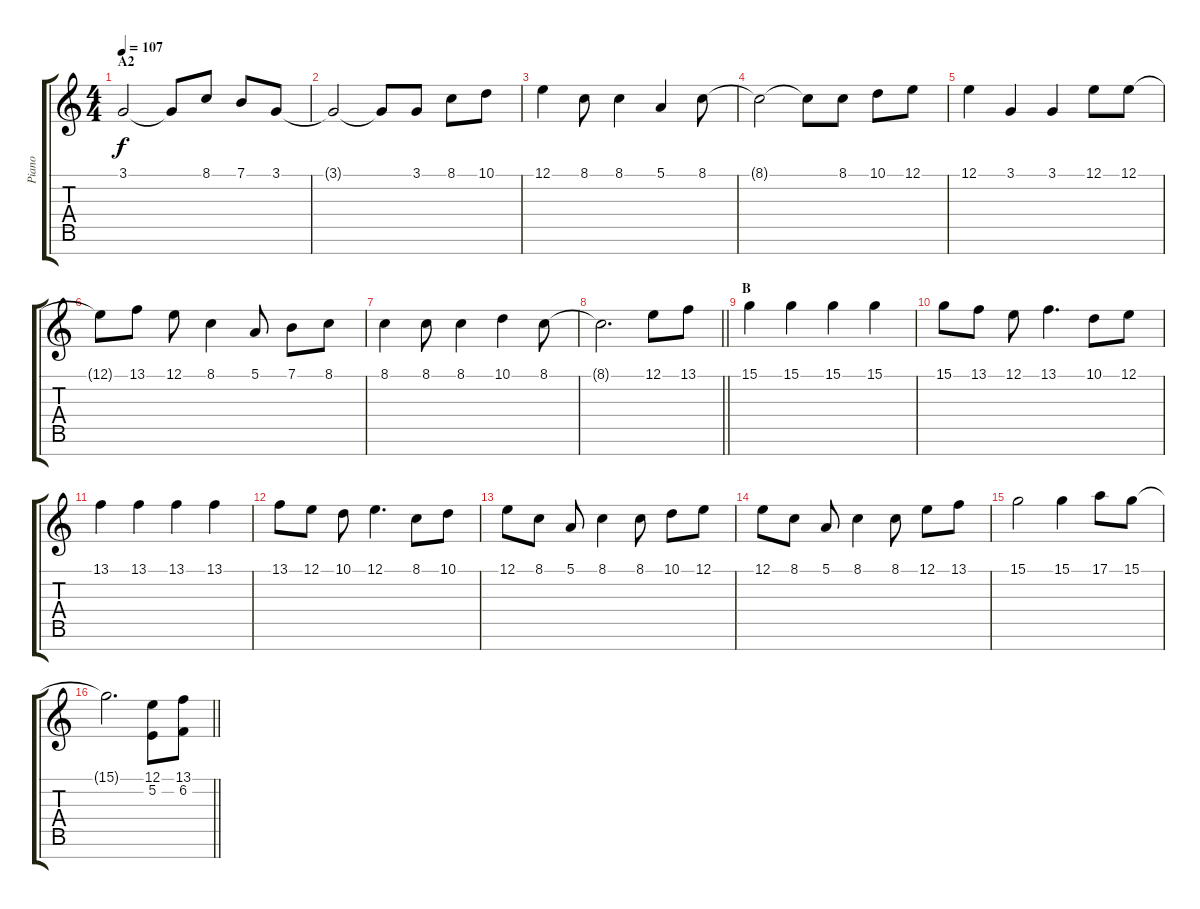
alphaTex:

\track ("Piano" "Piano") {instrument acousticgrandpiano}
\staff {score tabs}
\tuning (E4 B3 G3 D3 A2 E2 B1) {hide}
\ts (4 4)
\section ("" "A2")
\tempo 107
\clef g2
\ks c
3.1{t}.2{dy f} 3.1{t}.8 8.1.8 7.1.8 3.1.8 |
3.1{t}.2 3.1{t}.8 3.1.8 8.1.8 10.1.8 |
12.1.4 8.1.8 8.1.4 5.1.4 8.1.8 |
8.1{t}.2 8.1{t}.8 8.1.8 10.1.8 12.1.8 |
12.1.4 3.1.4 3.1.4 12.1.8 12.1.8 |
12.1{t}.8 13.1.8 12.1.8 8.1.4 5.1.8 7.1.8 8.1.8 |
8.1.4 8.1.8 8.1.4 10.1.4 8.1.8 |
\barLineRight lightlight
8.1{t}.2{d} 12.1.8 13.1.8 |
\section ("" "B")
15.1.4 15.1.4 15.1.4 15.1.4 |
15.1.8 13.1.8 12.1.8 13.1.4{d} 10.1.8 12.1.8 |
13.1.4 13.1.4 13.1.4 13.1.4 |
13.1.8 12.1.8 10.1.8 12.1.4{d} 8.1.8 10.1.8 |
12.1.8 8.1.8 5.1.8 8.1.4 8.1.8 10.1.8 12.1.8 |
12.1.8 8.1.8 5.1.8 8.1.4 8.1.8 12.1.8 13.1.8 |
15.1.2 15.1.4 17.1.8 15.1.8 |
\barLineRight lightlight
15.1{t}.2{d} (12.1 5.2).8 (13.1 6.2).8
